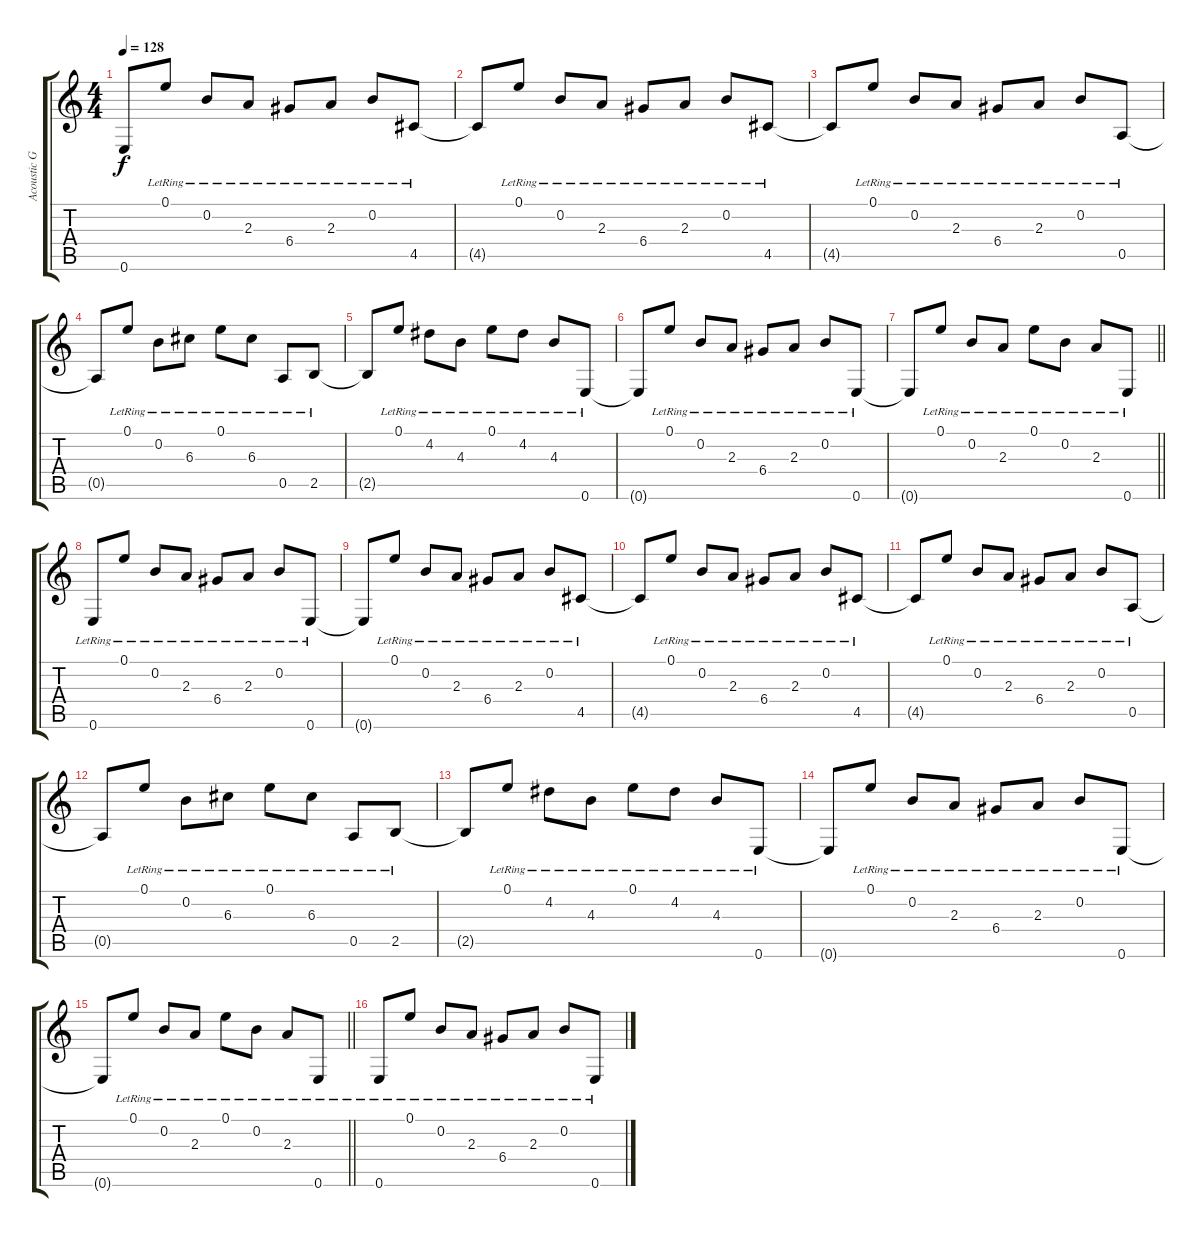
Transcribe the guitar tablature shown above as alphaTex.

\track ("Acoustic Guitar" "Acoustic G") {instrument acousticguitarsteel}
\staff {score tabs}
\tuning (E4 B3 G3 D3 A2 E2) {hide}
\ts (4 4)
\tempo 128
\clef g2
\ks c
0.6{t}.8{dy f} 0.1{lr}.8 0.2{lr}.8 2.3{lr}.8 6.4{lr}.8 2.3{lr}.8 0.2{lr}.8 4.5{lr}.8 |
4.5{t}.8 0.1{lr}.8 0.2{lr}.8 2.3{lr}.8 6.4{lr}.8 2.3{lr}.8 0.2{lr}.8 4.5{lr}.8 |
4.5{t}.8 0.1{lr}.8 0.2{lr}.8 2.3{lr}.8 6.4{lr}.8 2.3{lr}.8 0.2{lr}.8 0.5{lr}.8 |
0.5{t}.8 0.1{lr}.8 0.2{lr}.8 6.3{lr}.8 0.1{lr}.8 6.3{lr}.8 0.5{lr}.8 2.5{lr}.8 |
2.5{t}.8 0.1{lr}.8 4.2{lr}.8 4.3{lr}.8 0.1{lr}.8 4.2{lr}.8 4.3{lr}.8 0.6{lr}.8 |
0.6{t}.8 0.1{lr}.8 0.2{lr}.8 2.3{lr}.8 6.4{lr}.8 2.3{lr}.8 0.2{lr}.8 0.6{lr}.8 |
\barLineRight lightlight
0.6{t}.8 0.1{lr}.8 0.2{lr}.8 2.3{lr}.8 0.1{lr}.8 0.2{lr}.8 2.3{lr}.8 0.6{lr}.8 |
0.6{lr}.8 0.1{lr}.8 0.2{lr}.8 2.3{lr}.8 6.4{lr}.8 2.3{lr}.8 0.2{lr}.8 0.6{lr}.8 |
0.6{t}.8 0.1{lr}.8 0.2{lr}.8 2.3{lr}.8 6.4{lr}.8 2.3{lr}.8 0.2{lr}.8 4.5{lr}.8 |
4.5{t}.8 0.1{lr}.8 0.2{lr}.8 2.3{lr}.8 6.4{lr}.8 2.3{lr}.8 0.2{lr}.8 4.5{lr}.8 |
4.5{t}.8 0.1{lr}.8 0.2{lr}.8 2.3{lr}.8 6.4{lr}.8 2.3{lr}.8 0.2{lr}.8 0.5{lr}.8 |
0.5{t}.8 0.1{lr}.8 0.2{lr}.8 6.3{lr}.8 0.1{lr}.8 6.3{lr}.8 0.5{lr}.8 2.5{lr}.8 |
2.5{t}.8 0.1{lr}.8 4.2{lr}.8 4.3{lr}.8 0.1{lr}.8 4.2{lr}.8 4.3{lr}.8 0.6{lr}.8 |
0.6{t}.8 0.1{lr}.8 0.2{lr}.8 2.3{lr}.8 6.4{lr}.8 2.3{lr}.8 0.2{lr}.8 0.6{lr}.8 |
\barLineRight lightlight
0.6{t}.8 0.1{lr}.8 0.2{lr}.8 2.3{lr}.8 0.1{lr}.8 0.2{lr}.8 2.3{lr}.8 0.6{lr}.8 |
0.6{lr}.8 0.1{lr}.8 0.2{lr}.8 2.3{lr}.8 6.4{lr}.8 2.3{lr}.8 0.2{lr}.8 0.6{lr}.8
